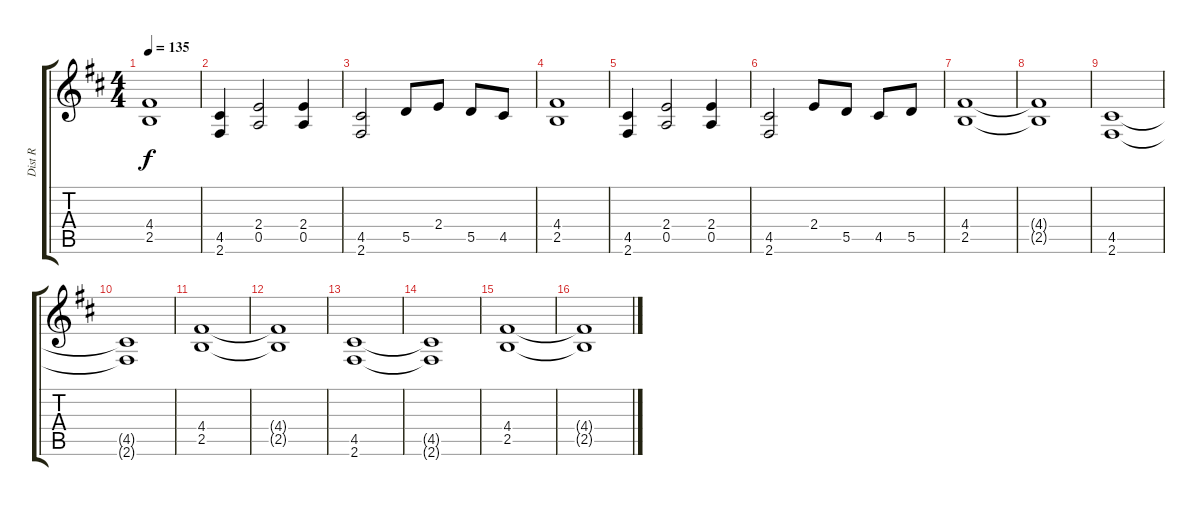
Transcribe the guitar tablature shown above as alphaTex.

\track ("Dist R" "Dist R") {instrument distortionguitar}
\staff {score tabs}
\tuning (E4 B3 G3 D3 A2 E2) {hide}
\ts (4 4)
\tempo 135
\clef g2
\ks d
(4.4 2.5).1{dy f} |
(4.5 2.6).4 (2.4 0.5).2 (2.4 0.5).4 |
(4.5 2.6).2 5.5.8 2.4.8 5.5.8 4.5.8 |
(4.4 2.5).1 |
(4.5 2.6).4 (2.4 0.5).2 (2.4 0.5).4 |
(4.5 2.6).2 2.4.8 5.5.8 4.5.8 5.5.8 |
(4.4 2.5).1 |
(4.4{t} 2.5{t}).1 |
(4.5 2.6).1 |
(4.5{t} 2.6{t}).1 |
(4.4 2.5).1 |
(4.4{t} 2.5{t}).1 |
(4.5 2.6).1 |
(4.5{t} 2.6{t}).1 |
(4.4 2.5).1 |
(4.4{t} 2.5{t}).1
